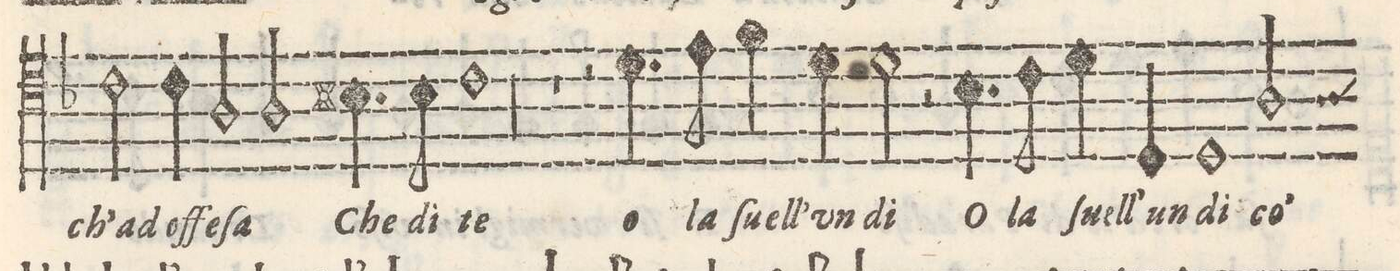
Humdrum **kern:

**kern	**text
*I"QVINTO	*
*clefC4	*
*k[b-]	*
*met(C)	*
*M4/4	*
2c\	-ch' ad
=12-	=12-
4c\	o-
2A/	-ffe-
=13-	=13-
2A/	-ſa
4.Bn\	Che
8B\	di
=14-	=14-
1c	te
=15-	=15-
1r	.
=16-	=16-
1r	.
=17-	=17-
1r	.
=18-	=18-
1r	.
=19-	=19-
1r	.
=20-	=20-
2r	.
4.d\	o
8e\	la
=21-	=21-
4f\	ſuell'
4d\	un-
2d\	-di
=22-	=22-
2r	.
4.B-y\	O
8c\	la
=23-	=23-
4d\	ſuell'
4D/	un
1D/	di-
=24-	=24-
2A/	-co'
*-	*-
